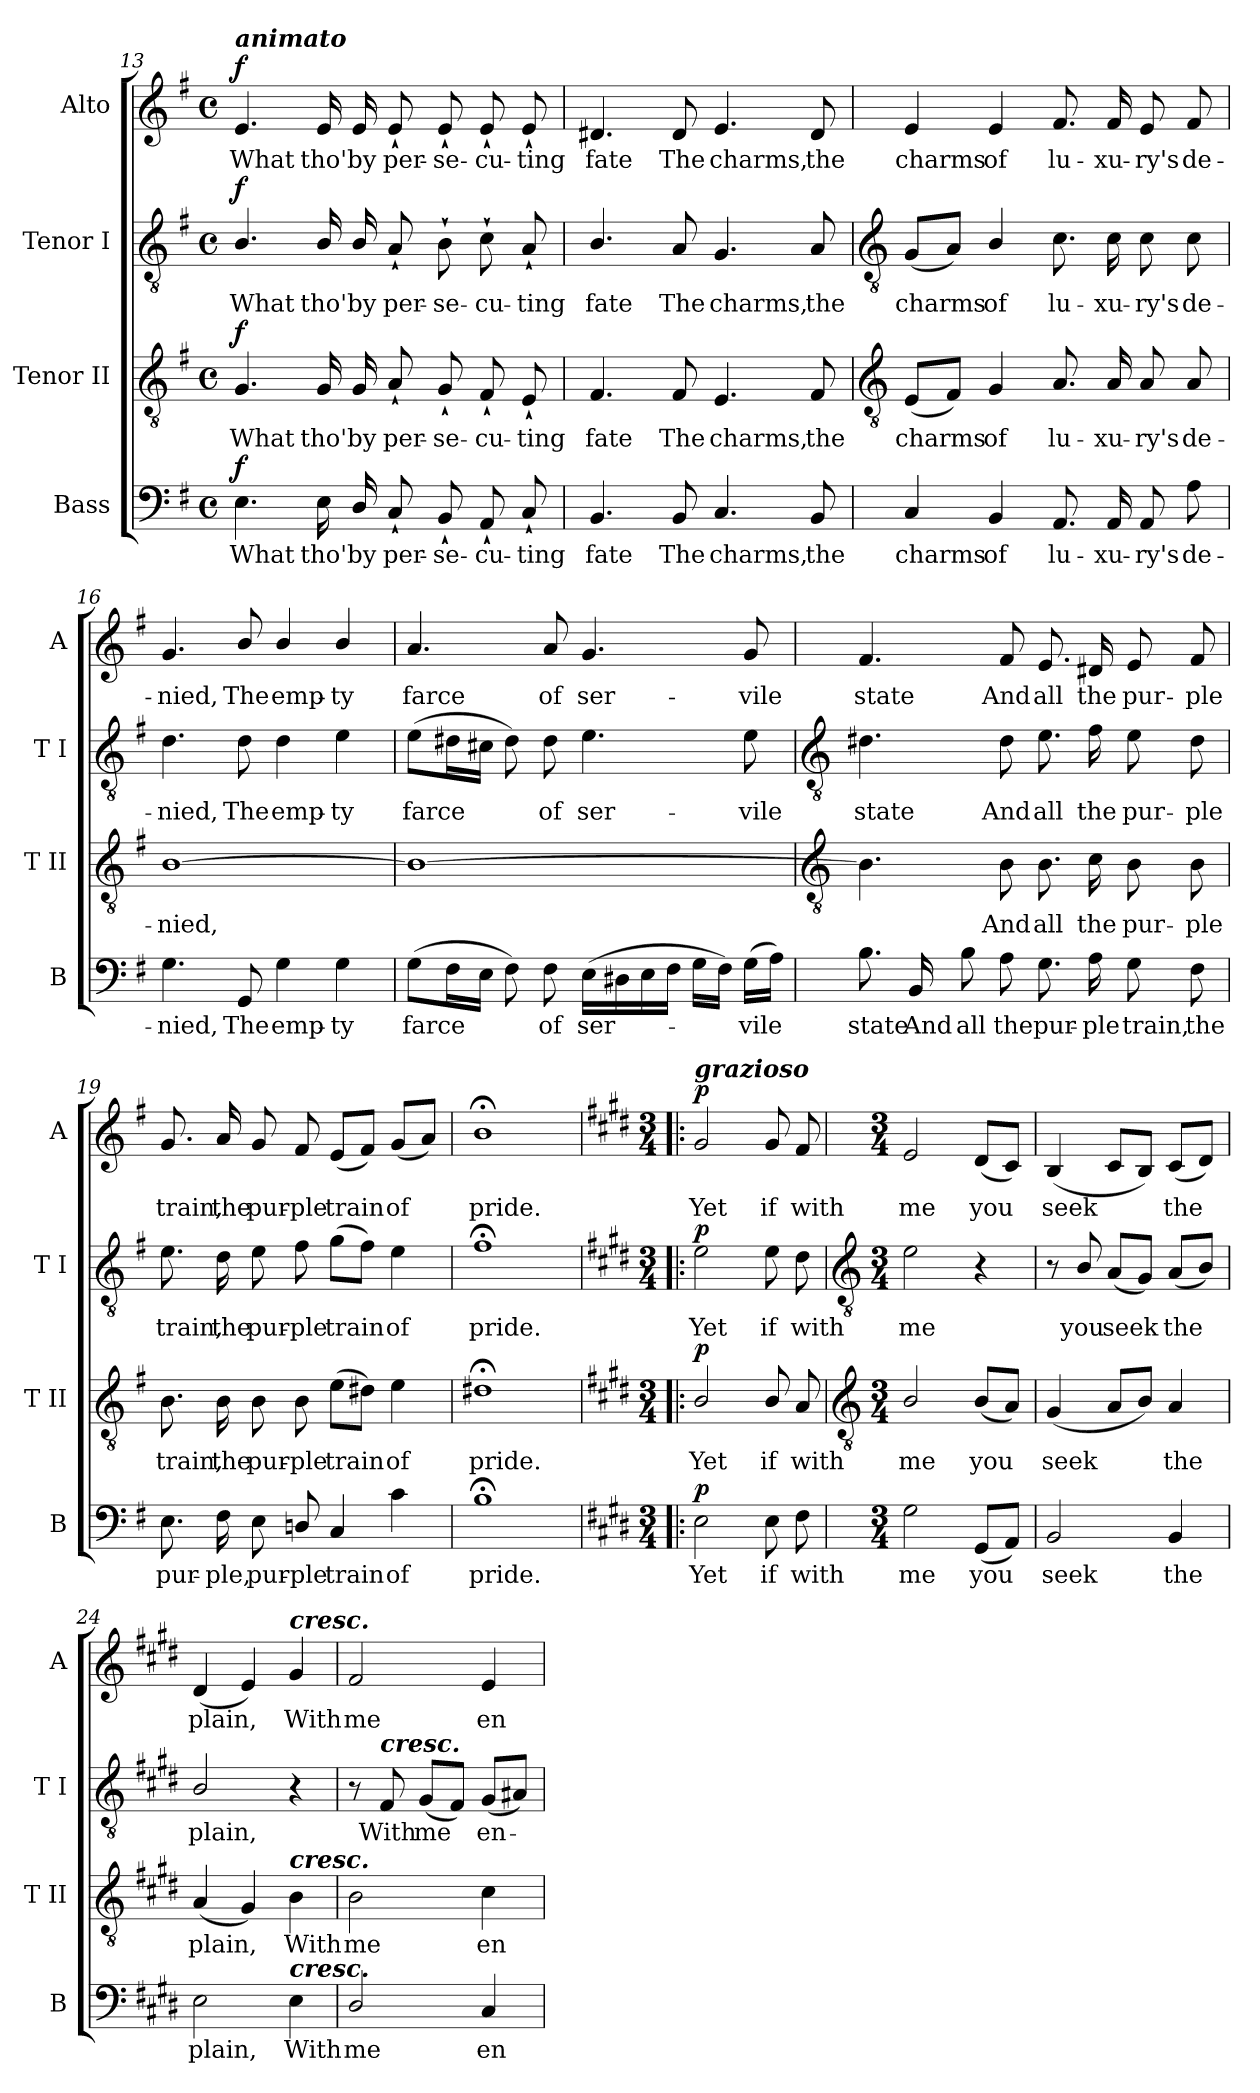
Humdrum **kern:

**kern	**text	**dynam	**kern	**text	**dynam	**kern	**text	**dynam	**kern	**text	**dynam
*part4	*part4	*part4	*part3	*part3	*part3	*part2	*part2	*part2	*part1	*part1	*part1
*staff4	*staff4	*staff4	*staff3	*staff3	*staff3	*staff2	*staff2	*staff2	*staff1	*staff1	*staff1
*I"Bass	*	*	*I"Tenor II	*	*	*I"Tenor I	*	*	*I"Alto	*	*
*I'B	*	*	*I'T II	*	*	*I'T I	*	*	*I'A	*	*
*clefF4	*	*	*clefGv2	*	*	*clefGv2	*	*	*clefG2	*	*
*k[f#]	*	*	*k[f#]	*	*	*k[f#]	*	*	*k[f#]	*	*
*G:	*	*	*G:	*	*	*G:	*	*	*G:	*	*
*M4/4	*	*	*M4/4	*	*	*M4/4	*	*	*M4/4	*	*
*met(c)	*	*	*met(c)	*	*	*met(c)	*	*	*met(c)	*	*
=13	=13	=13	=13	=13	=13	=13	=13	=13	=13	=13	=13
!	!	!	!	!	!	!	!	!	!LO:TX:a:Bi:t=animato	!	!
!	!LO:LY:b	!LO:DY:b	!	!LO:LY:b	!LO:DY:b	!	!LO:LY:b	!LO:DY:b	!	!LO:LY:b	!LO:DY:b
4.E	What	f	4.G	What	f	4.B/	What	f	4.e	What	f
!	!LO:LY:b	!	!	!LO:LY:b	!	!	!LO:LY:b	!	!	!LO:LY:b	!
16E	tho'	.	16G	tho'	.	16B/	tho'	.	16e	tho'	.
!	!LO:LY:b	!	!	!LO:LY:b	!	!	!LO:LY:b	!	!	!LO:LY:b	!
16D/	by	.	16G	by	.	16B/	by	.	16e	by	.
!	!LO:LY:b	!	!	!LO:LY:b	!	!	!LO:LY:b	!	!	!LO:LY:b	!
8C`	per-	.	8A`	per-	.	8A`	per-	.	8e`	per-	.
!	!LO:LY:b	!	!	!LO:LY:b	!	!	!LO:LY:b	!	!	!LO:LY:b	!
8BB`	-se-	.	8G`	-se-	.	8B`	-se-	.	8e`	-se-	.
!	!LO:LY:b	!	!	!LO:LY:b	!	!	!LO:LY:b	!	!	!LO:LY:b	!
8AA`	-cu-	.	8F#`	-cu-	.	8c`	-cu-	.	8e`	-cu-	.
!	!LO:LY:b	!	!	!LO:LY:b	!	!	!LO:LY:b	!	!	!LO:LY:b	!
8C`	-ting	.	8E`	-ting	.	8A`	-ting	.	8e`	-ting	.
=14	=14	=14	=14	=14	=14	=14	=14	=14	=14	=14	=14
!	!LO:LY:b	!	!	!LO:LY:b	!	!	!LO:LY:b	!	!	!LO:LY:b	!
4.BB	fate	.	4.F#	fate	.	4.B/	fate	.	4.d#X	fate	.
!	!LO:LY:b	!	!	!LO:LY:b	!	!	!LO:LY:b	!	!	!LO:LY:b	!
8BB	The	.	8F#	The	.	8A	The	.	8d#	The	.
!	!LO:LY:b	!	!	!LO:LY:b	!	!	!LO:LY:b	!	!	!LO:LY:b	!
4.C	charms,	.	4.E	charms,	.	4.G	charms,	.	4.e	charms,	.
!	!LO:LY:b	!	!	!LO:LY:b	!	!	!LO:LY:b	!	!	!LO:LY:b	!
8BB	the	.	8F#	the	.	8A	the	.	8d#	the	.
!!LO:LB:g=z
=15	=15	=15	=15	=15	=15	=15	=15	=15	=15	=15	=15
*	*	*	*clefGv2	*	*	*clefGv2	*	*	*	*	*
!	!LO:LY:b	!	!	!LO:LY:b	!	!	!LO:LY:b	!	!	!LO:LY:b	!
4C	charms	.	(<8EL	charms	.	(<8GL	charms	.	4e	charms	.
.	.	.	8F#J)	.	.	8AJ)	.	.	.	.	.
!	!LO:LY:b	!	!	!LO:LY:b	!	!	!LO:LY:b	!	!	!LO:LY:b	!
4BB	of	.	4G	of	.	4B/	of	.	4e	of	.
!	!LO:LY:b	!	!	!LO:LY:b	!	!	!LO:LY:b	!	!	!LO:LY:b	!
8.AA	lu-	.	8.A	lu-	.	8.c	lu-	.	8.f#	lu-	.
!	!LO:LY:b	!	!	!LO:LY:b	!	!	!LO:LY:b	!	!	!LO:LY:b	!
16AA	-xu-	.	16A	-xu-	.	16c	-xu-	.	16f#	-xu-	.
!	!LO:LY:b	!	!	!LO:LY:b	!	!	!LO:LY:b	!	!	!LO:LY:b	!
8AA	-ry's	.	8A	-ry's	.	8c	-ry's	.	8e	-ry's	.
!	!LO:LY:b	!	!	!LO:LY:b	!	!	!LO:LY:b	!	!	!LO:LY:b	!
8A	de-	.	8A	de-	.	8c	de-	.	8f#	de-	.
=16	=16	=16	=16	=16	=16	=16	=16	=16	=16	=16	=16
!	!LO:LY:b	!	!	!LO:LY:b	!	!	!LO:LY:b	!	!	!LO:LY:b	!
4.G	-nied,	.	[1B	-nied,	.	4.d	-nied,	.	4.g	-nied,	.
!	!LO:LY:b	!	!	!	!	!	!LO:LY:b	!	!	!LO:LY:b	!
8GG	The	.	.	.	.	8d	The	.	8b/	The	.
!	!LO:LY:b	!	!	!	!	!	!LO:LY:b	!	!	!LO:LY:b	!
4G	emp-	.	.	.	.	4d	emp-	.	4b/	emp-	.
!	!LO:LY:b	!	!	!	!	!	!LO:LY:b	!	!	!LO:LY:b	!
4G	-ty	.	.	.	.	4e	-ty	.	4b/	-ty	.
=17	=17	=17	=17	=17	=17	=17	=17	=17	=17	=17	=17
!	!LO:LY:b	!	!	!	!	!	!LO:LY:b	!	!	!LO:LY:b	!
(>8GL	farce	.	1B_	.	.	(>8eL	farce	.	4.a	farce	.
16F#L	.	.	.	.	.	16d#XL	.	.	.	.	.
16EJJ	.	.	.	.	.	16c#XJJ	.	.	.	.	.
8F#)	.	.	.	.	.	8d#)	.	.	.	.	.
!	!LO:LY:b	!	!	!	!	!	!LO:LY:b	!	!	!LO:LY:b	!
8F#	of	.	.	.	.	8d#	of	.	8a	of	.
!	!LO:LY:b	!	!	!	!	!	!LO:LY:b	!	!	!LO:LY:b	!
(>16ELL	ser-	.	.	.	.	4.e	ser-	.	4.g	ser-	.
16D#X	.	.	.	.	.	.	.	.	.	.	.
16E	.	.	.	.	.	.	.	.	.	.	.
16F#JJ	.	.	.	.	.	.	.	.	.	.	.
16GLL	.	.	.	.	.	.	.	.	.	.	.
16F#JJ)	.	.	.	.	.	.	.	.	.	.	.
!	!LO:LY:b	!	!	!	!	!	!LO:LY:b	!	!	!LO:LY:b	!
(>16GLL	vile	.	.	.	.	8e	-vile	.	8g	-vile	.
16AJJ)	.	.	.	.	.	.	.	.	.	.	.
!!LO:LB:g=z
=18	=18	=18	=18	=18	=18	=18	=18	=18	=18	=18	=18
*	*	*	*clefGv2	*	*	*clefGv2	*	*	*	*	*
!	!LO:LY:b	!	!	!	!	!	!LO:LY:b	!	!	!LO:LY:b	!
8.B	state	.	4.B]	.	.	4.d#X	state	.	4.f#	state	.
!	!LO:LY:b	!	!	!	!	!	!	!	!	!	!
16BB	And	.	.	.	.	.	.	.	.	.	.
!	!LO:LY:b	!	!	!	!	!	!	!	!	!	!
8B	all	.	.	.	.	.	.	.	.	.	.
!	!LO:LY:b	!	!	!LO:LY:b	!	!	!LO:LY:b	!	!	!LO:LY:b	!
8A	the	.	8B	And	.	8d#	And	.	8f#	And	.
!	!LO:LY:b	!	!	!LO:LY:b	!	!	!LO:LY:b	!	!	!LO:LY:b	!
8.G	pur-	.	8.B	all	.	8.e	all	.	8.e	all	.
!	!LO:LY:b	!	!	!LO:LY:b	!	!	!LO:LY:b	!	!	!LO:LY:b	!
16A	-ple	.	16c	the	.	16f#	the	.	16d#X	the	.
!	!LO:LY:b	!	!	!LO:LY:b	!	!	!LO:LY:b	!	!	!LO:LY:b	!
8G	train,	.	8B	pur-	.	8e	pur-	.	8e	pur-	.
!	!LO:LY:b	!	!	!LO:LY:b	!	!	!LO:LY:b	!	!	!LO:LY:b	!
8F#	the	.	8B	-ple	.	8d#	-ple	.	8f#	-ple	.
=19	=19	=19	=19	=19	=19	=19	=19	=19	=19	=19	=19
!	!LO:LY:b	!	!	!LO:LY:b	!	!	!LO:LY:b	!	!	!LO:LY:b	!
8.E	pur-	.	8.B	train,	.	8.e	train,	.	8.g	train,	.
!	!LO:LY:b	!	!	!LO:LY:b	!	!	!LO:LY:b	!	!	!LO:LY:b	!
16F#	-ple,	.	16B	the	.	16d	the	.	16a	the	.
!	!LO:LY:b	!	!	!LO:LY:b	!	!	!LO:LY:b	!	!	!LO:LY:b	!
8E	pur-	.	8B	pur-	.	8e	pur-	.	8g	pur-	.
!	!LO:LY:b	!	!	!LO:LY:b	!	!	!LO:LY:b	!	!	!LO:LY:b	!
8Dn/	-ple	.	8B	-ple	.	8f#	-ple	.	8f#	-ple	.
!	!LO:LY:b	!	!	!LO:LY:b	!	!	!LO:LY:b	!	!	!LO:LY:b	!
4C	train	.	(>8eL	train	.	(>8gL	train	.	(<8eL	train	.
.	.	.	8d#XJ)	.	.	8f#J)	.	.	8f#J)	.	.
!	!LO:LY:b	!	!	!LO:LY:b	!	!	!LO:LY:b	!	!	!LO:LY:b	!
4c	of	.	4e	of	.	4e	of	.	(<8gL	of	.
.	.	.	.	.	.	.	.	.	8aJ)	.	.
=20	=20	=20	=20	=20	=20	=20	=20	=20	=20	=20	=20
!	!LO:LY:b	!	!	!LO:LY:b	!	!	!LO:LY:b	!	!	!LO:LY:b	!
1B;<	pride.	.	1d#X;<	pride.	.	1f#;<	pride.	.	1b;<	pride.	.
=21!|:	=21!|:	=21!|:	=21!|:	=21!|:	=21!|:	=21!|:	=21!|:	=21!|:	=21!|:	=21!|:	=21!|:
*k[f#c#g#d#]	*	*	*k[f#c#g#d#]	*	*	*k[f#c#g#d#]	*	*	*k[f#c#g#d#]	*	*
*E:	*	*	*E:	*	*	*E:	*	*	*E:	*	*
*M3/4	*	*	*M3/4	*	*	*M3/4	*	*	*M3/4	*	*
!	!	!	!	!	!	!	!	!	!LO:TX:a:Bi:t=grazioso	!	!
!	!LO:LY:b	!LO:DY:b	!	!LO:LY:b	!LO:DY:b	!	!LO:LY:b	!LO:DY:b	!	!LO:LY:b	!LO:DY:b
2E	Yet	p	2B/	Yet	p	2e	Yet	p	2g#	Yet	p
!	!LO:LY:b	!	!	!LO:LY:b	!	!	!LO:LY:b	!	!	!LO:LY:b	!
8E	if	.	8B/	if	.	8e	if	.	8g#	if	.
!	!LO:LY:b	!	!	!LO:LY:b	!	!	!LO:LY:b	!	!	!LO:LY:b	!
8F#	with	.	8A	with	.	8d#	with	.	8f#	with	.
!!LO:LB:g=z
=22	=22	=22	=22	=22	=22	=22	=22	=22	=22	=22	=22
*	*	*	*clefGv2	*	*	*clefGv2	*	*	*	*	*
*M3/4	*	*	*M3/4	*	*	*M3/4	*	*	*M3/4	*	*
!	!LO:LY:b	!	!	!LO:LY:b	!	!	!LO:LY:b	!	!	!LO:LY:b	!
2G#	me	.	2B/	me	.	2e	me	.	2e	me	.
!	!LO:LY:b	!	!	!LO:LY:b	!	!	!	!	!	!LO:LY:b	!
(<8GG#L	you	.	(<8BL	you	.	4r	.	.	(<8d#L	you	.
8AAJ)	.	.	8AJ)	.	.	.	.	.	8c#J)	.	.
=23	=23	=23	=23	=23	=23	=23	=23	=23	=23	=23	=23
!	!LO:LY:b	!	!	!LO:LY:b	!	!	!	!	!	!LO:LY:b	!
2BB	seek	.	(<4G#	seek	.	8r	.	.	(<4B	seek	.
!	!	!	!	!	!	!	!LO:LY:b	!	!	!	!
.	.	.	.	.	.	8B/	you	.	.	.	.
!	!	!	!	!	!	!	!LO:LY:b	!	!	!	!
.	.	.	8AL	.	.	(<8AL	seek	.	8c#L	.	.
.	.	.	8BJ)	.	.	8G#J)	.	.	8BJ)	.	.
!	!LO:LY:b	!	!	!LO:LY:b	!	!	!LO:LY:b	!	!	!LO:LY:b	!
4BB	the	.	4A	the	.	(<8AL	the	.	(<8c#L	the	.
.	.	.	.	.	.	8BJ)	.	.	8d#J)	.	.
=24	=24	=24	=24	=24	=24	=24	=24	=24	=24	=24	=24
!	!LO:LY:b	!	!	!LO:LY:b	!	!	!LO:LY:b	!	!	!LO:LY:b	!
2E	plain,	.	(<4A	plain,	.	2B/	plain,	.	(<4d#	plain,	.
.	.	.	4G#)	.	.	.	.	.	4e)	.	.
!	!	!	!	!	!	!	!	!	!LO:TX:a:Bi:t=cresc.	!	!
!	!	!	!LO:TX:a:Bi:t=cresc.	!	!	!	!	!	!	!	!
!LO:TX:a:Bi:t=cresc.	!	!	!	!	!	!	!	!	!	!	!
!	!LO:LY:b	!	!	!LO:LY:b	!	!	!	!	!	!LO:LY:b	!
4E	With	.	4B\	With	.	4r	.	.	4g#	With	.
=25	=25	=25	=25	=25	=25	=25	=25	=25	=25	=25	=25
!	!LO:LY:b	!	!	!LO:LY:b	!	!	!	!	!	!LO:LY:b	!
2D#/	me	.	2B	me	.	8r	.	.	2f#	me	.
!	!	!	!	!	!	!LO:TX:a:Bi:t=cresc.	!	!	!	!	!
!	!	!	!	!	!	!	!LO:LY:b	!	!	!	!
.	.	.	.	.	.	8F#	With	.	.	.	.
!	!	!	!	!	!	!	!LO:LY:b	!	!	!	!
.	.	.	.	.	.	(<8G#L	me	.	.	.	.
.	.	.	.	.	.	8F#J)	.	.	.	.	.
!	!LO:LY:b	!	!	!LO:LY:b	!	!	!LO:LY:b	!	!	!LO:LY:b	!
4C#	en-	.	4c#	en-	.	(<8G#L	en-	.	4e	en-	.
.	.	.	.	.	.	8A#XJ)	.	.	.	.	.
=	=	=	=	=	=	=	=	=	=	=	=
*-	*-	*-	*-	*-	*-	*-	*-	*-	*-	*-	*-
